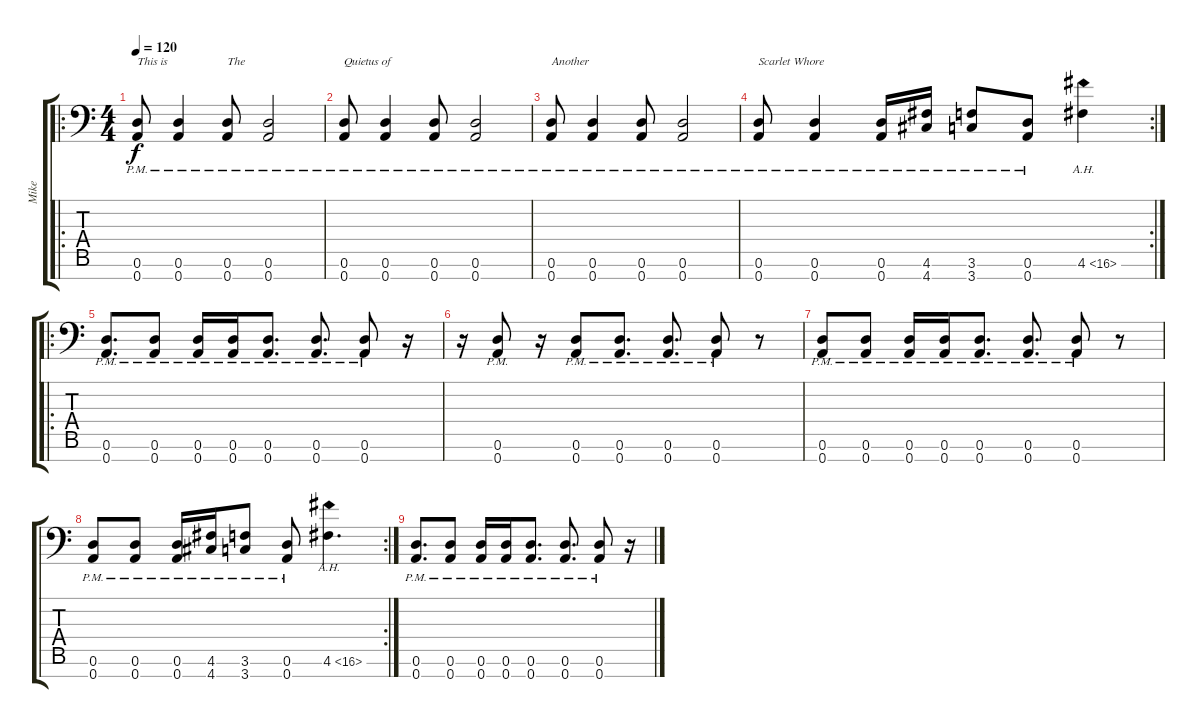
\track ("Mike" "Mike") {instrument distortionguitar}
\staff {score tabs}
\tuning (D4 A3 F3 C3 G2 D2 A1) {hide}
\ro
\ts (4 4)
\tempo 120
\clef f4
\ks c
(0.6{pm} 0.7{pm}).8{txt "This is " dy f} (0.6{pm} 0.7{pm}).4 (0.6{pm} 0.7{pm}).8{txt "The"} (0.6{pm} 0.7{pm}).2 |
(0.6{pm} 0.7{pm}).8{txt "Quietus of"} (0.6{pm} 0.7{pm}).4 (0.6{pm} 0.7{pm}).8 (0.6{pm} 0.7{pm}).2 |
(0.6{pm} 0.7{pm}).8{txt "Another"} (0.6{pm} 0.7{pm}).4 (0.6{pm} 0.7{pm}).8 (0.6{pm} 0.7{pm}).2 |
\rc 2
(0.6{pm} 0.7{pm}).8{txt "Scarlet Whore"} (0.6{pm} 0.7{pm}).4 (0.6{pm} 0.7{pm}).16 (4.6{pm} 4.7{pm}).16 (3.6{pm} 3.7{pm}).8 (0.6{pm} 0.7{pm}).8 4.6{ah 12}.4 |
\ro
(0.6{pm} 0.7{pm}).8{d} (0.6{pm} 0.7{pm}).8 (0.6{pm} 0.7{pm}).16 (0.6{pm} 0.7{pm}).16 (0.6{pm} 0.7{pm}).8{d} (0.6{pm} 0.7{pm}).8{d} (0.6{pm} 0.7{pm}).8 r.16 |
r.16 (0.6{pm} 0.7{pm}).8 r.16 (0.6{pm} 0.7{pm}).8 (0.6{pm} 0.7{pm}).8{d} (0.6{pm} 0.7{pm}).8{d} (0.6{pm} 0.7{pm}).8 r.8 |
(0.6{pm} 0.7{pm}).8 (0.6{pm} 0.7{pm}).8 (0.6{pm} 0.7{pm}).16 (0.6{pm} 0.7{pm}).16 (0.6{pm} 0.7{pm}).8{d} (0.6{pm} 0.7{pm}).8{d} (0.6{pm} 0.7{pm}).8 r.8 |
\rc 2
(0.6{pm} 0.7{pm}).8 (0.6{pm} 0.7{pm}).8 (0.6{pm} 0.7{pm}).16 (4.6{pm} 4.7{pm}).16 (3.6{pm} 3.7{pm}).8 (0.6{pm} 0.7{pm}).8 4.6{ah 12}.4{d} |
(0.6{pm} 0.7{pm}).8{d} (0.6{pm} 0.7{pm}).8 (0.6{pm} 0.7{pm}).16 (0.6{pm} 0.7{pm}).16 (0.6{pm} 0.7{pm}).8{d} (0.6{pm} 0.7{pm}).8{d} (0.6{pm} 0.7{pm}).8 r.16
